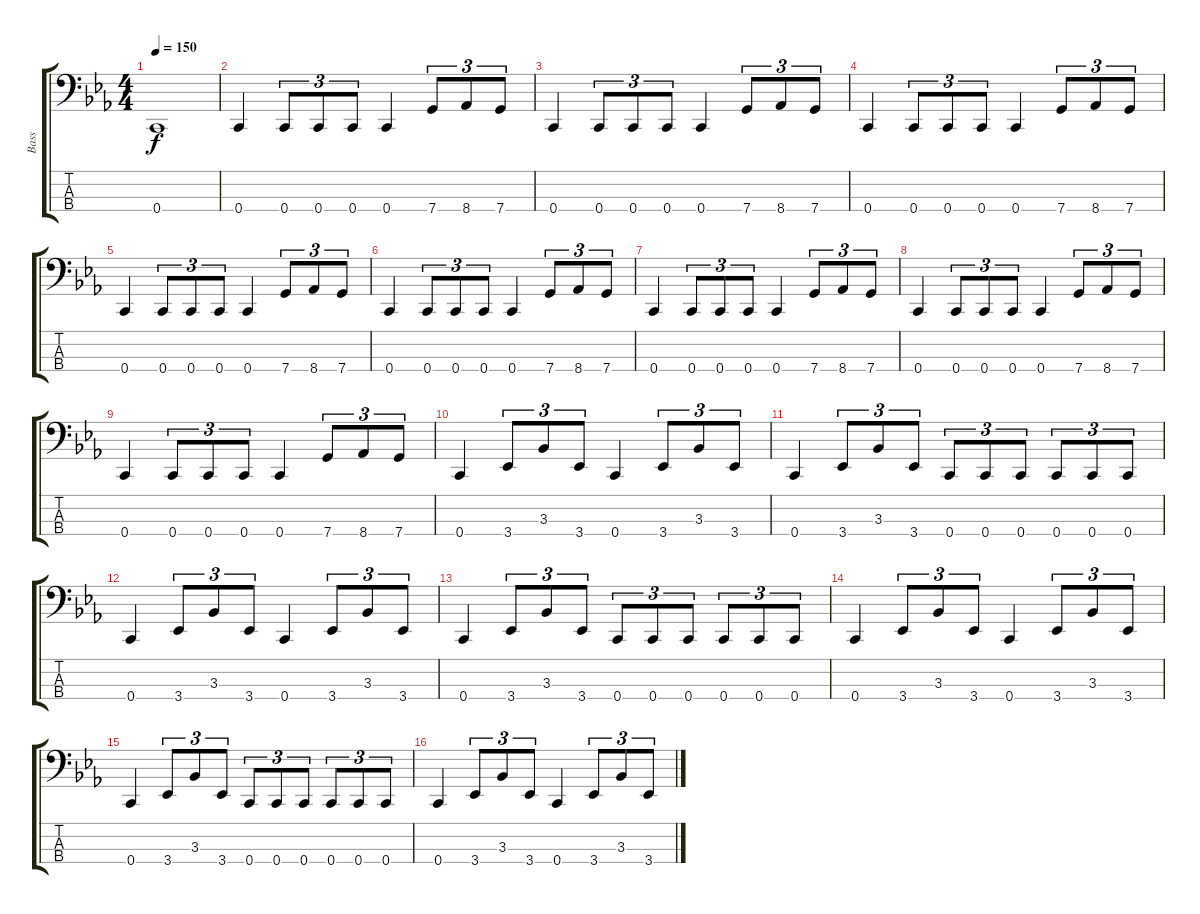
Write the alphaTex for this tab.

\track ("Bass" "Bass") {instrument electricbassfinger}
\staff {score tabs}
\tuning (F2 C2 G1 C1) {hide}
\ts (4 4)
\tempo 150
\clef f4
\ks cminor
0.4{t}.1{dy f} |
0.4.4 0.4.8{tu (3 2)} 0.4.8{tu (3 2)} 0.4.8{tu (3 2)} 0.4.4 7.4.8{tu (3 2)} 8.4.8{tu (3 2)} 7.4.8{tu (3 2)} |
0.4.4 0.4.8{tu (3 2)} 0.4.8{tu (3 2)} 0.4.8{tu (3 2)} 0.4.4 7.4.8{tu (3 2)} 8.4.8{tu (3 2)} 7.4.8{tu (3 2)} |
0.4.4 0.4.8{tu (3 2)} 0.4.8{tu (3 2)} 0.4.8{tu (3 2)} 0.4.4 7.4.8{tu (3 2)} 8.4.8{tu (3 2)} 7.4.8{tu (3 2)} |
0.4.4 0.4.8{tu (3 2)} 0.4.8{tu (3 2)} 0.4.8{tu (3 2)} 0.4.4 7.4.8{tu (3 2)} 8.4.8{tu (3 2)} 7.4.8{tu (3 2)} |
0.4.4 0.4.8{tu (3 2)} 0.4.8{tu (3 2)} 0.4.8{tu (3 2)} 0.4.4 7.4.8{tu (3 2)} 8.4.8{tu (3 2)} 7.4.8{tu (3 2)} |
0.4.4 0.4.8{tu (3 2)} 0.4.8{tu (3 2)} 0.4.8{tu (3 2)} 0.4.4 7.4.8{tu (3 2)} 8.4.8{tu (3 2)} 7.4.8{tu (3 2)} |
0.4.4 0.4.8{tu (3 2)} 0.4.8{tu (3 2)} 0.4.8{tu (3 2)} 0.4.4 7.4.8{tu (3 2)} 8.4.8{tu (3 2)} 7.4.8{tu (3 2)} |
0.4.4 0.4.8{tu (3 2)} 0.4.8{tu (3 2)} 0.4.8{tu (3 2)} 0.4.4 7.4.8{tu (3 2)} 8.4.8{tu (3 2)} 7.4.8{tu (3 2)} |
0.4.4 3.4.8{tu (3 2)} 3.3.8{tu (3 2)} 3.4.8{tu (3 2)} 0.4.4 3.4.8{tu (3 2)} 3.3.8{tu (3 2)} 3.4.8{tu (3 2)} |
0.4.4 3.4.8{tu (3 2)} 3.3.8{tu (3 2)} 3.4.8{tu (3 2)} 0.4.8{tu (3 2)} 0.4.8{tu (3 2)} 0.4.8{tu (3 2)} 0.4.8{tu (3 2)} 0.4.8{tu (3 2)} 0.4.8{tu (3 2)} |
0.4.4 3.4.8{tu (3 2)} 3.3.8{tu (3 2)} 3.4.8{tu (3 2)} 0.4.4 3.4.8{tu (3 2)} 3.3.8{tu (3 2)} 3.4.8{tu (3 2)} |
0.4.4 3.4.8{tu (3 2)} 3.3.8{tu (3 2)} 3.4.8{tu (3 2)} 0.4.8{tu (3 2)} 0.4.8{tu (3 2)} 0.4.8{tu (3 2)} 0.4.8{tu (3 2)} 0.4.8{tu (3 2)} 0.4.8{tu (3 2)} |
0.4.4 3.4.8{tu (3 2)} 3.3.8{tu (3 2)} 3.4.8{tu (3 2)} 0.4.4 3.4.8{tu (3 2)} 3.3.8{tu (3 2)} 3.4.8{tu (3 2)} |
0.4.4 3.4.8{tu (3 2)} 3.3.8{tu (3 2)} 3.4.8{tu (3 2)} 0.4.8{tu (3 2)} 0.4.8{tu (3 2)} 0.4.8{tu (3 2)} 0.4.8{tu (3 2)} 0.4.8{tu (3 2)} 0.4.8{tu (3 2)} |
0.4.4 3.4.8{tu (3 2)} 3.3.8{tu (3 2)} 3.4.8{tu (3 2)} 0.4.4 3.4.8{tu (3 2)} 3.3.8{tu (3 2)} 3.4.8{tu (3 2)}
